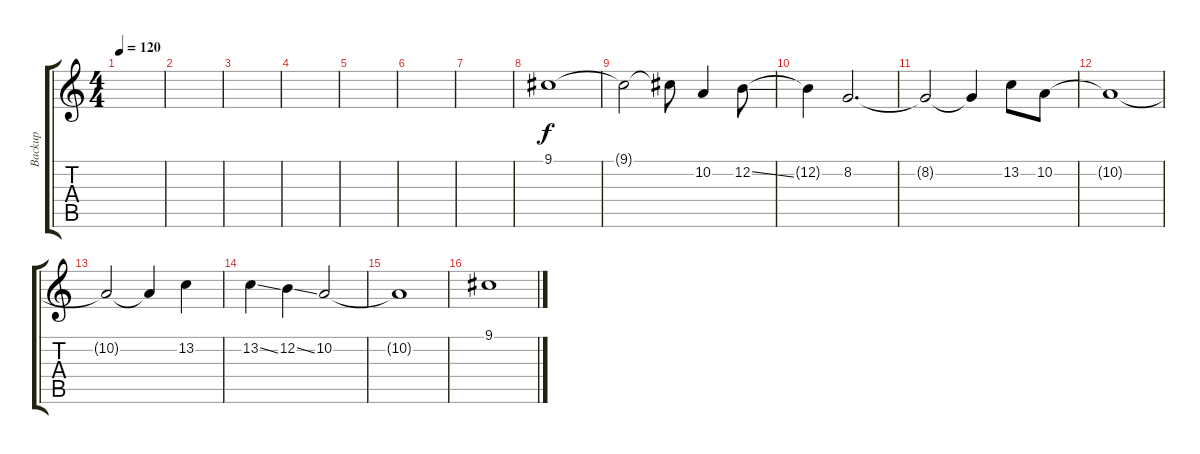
\track ("Backup" "Backup") {instrument trombone}
\staff {score tabs}
\tuning (E4 B3 G3 D3 A2 E2) {hide}
\ts (4 4)
\tempo 120
\clef g2
\ks c
|
|
|
|
|
|
|
9.1.1 |
9.1{t}.2 9.1{t}.8 10.2.4 12.2{ss}.8 |
12.2{t}.4 8.2.2{d} |
8.2{t}.2 8.2{t}.4 13.2.8 10.2.8 |
10.2{t}.1 |
10.2{t}.2 10.2{t}.4 13.2.4 |
13.2{ss}.4 12.2{ss}.4 10.2.2 |
10.2{t}.1 |
9.1.1
